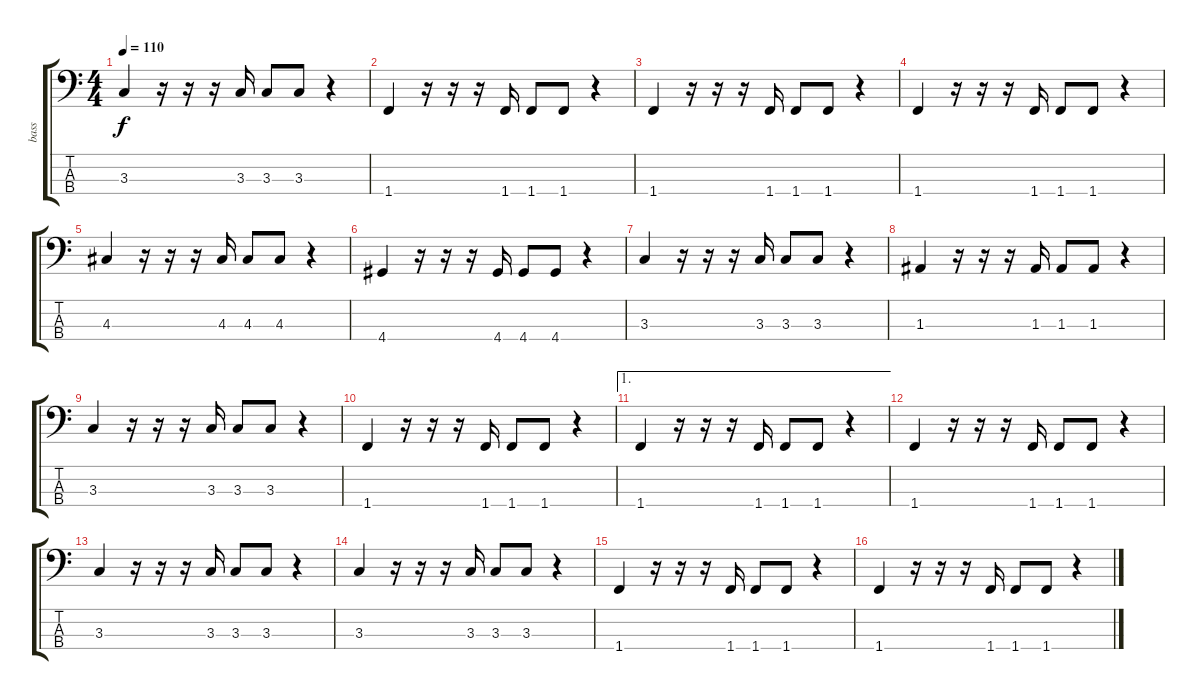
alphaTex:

\track ("bass" "bass") {instrument electricbassfinger}
\staff {score tabs}
\tuning (G2 D2 A1 E1) {hide}
\ts (4 4)
\tempo 110
\clef f4
\ks c
3.3.4{dy f} r.16 r.16 r.16 3.3.16 3.3.8 3.3.8 r.4 |
1.4.4 r.16 r.16 r.16 1.4.16 1.4.8 1.4.8 r.4 |
1.4.4 r.16 r.16 r.16 1.4.16 1.4.8 1.4.8 r.4 |
1.4.4 r.16 r.16 r.16 1.4.16 1.4.8 1.4.8 r.4 |
4.3.4 r.16 r.16 r.16 4.3.16 4.3.8 4.3.8 r.4 |
4.4.4 r.16 r.16 r.16 4.4.16 4.4.8 4.4.8 r.4 |
3.3.4 r.16 r.16 r.16 3.3.16 3.3.8 3.3.8 r.4 |
1.3.4 r.16 r.16 r.16 1.3.16 1.3.8 1.3.8 r.4 |
3.3.4 r.16 r.16 r.16 3.3.16 3.3.8 3.3.8 r.4 |
1.4.4 r.16 r.16 r.16 1.4.16 1.4.8 1.4.8 r.4 |
\ae 1
1.4.4 r.16 r.16 r.16 1.4.16 1.4.8 1.4.8 r.4 |
1.4.4 r.16 r.16 r.16 1.4.16 1.4.8 1.4.8 r.4 |
3.3.4 r.16 r.16 r.16 3.3.16 3.3.8 3.3.8 r.4 |
3.3.4 r.16 r.16 r.16 3.3.16 3.3.8 3.3.8 r.4 |
1.4.4 r.16 r.16 r.16 1.4.16 1.4.8 1.4.8 r.4 |
1.4.4 r.16 r.16 r.16 1.4.16 1.4.8 1.4.8 r.4
